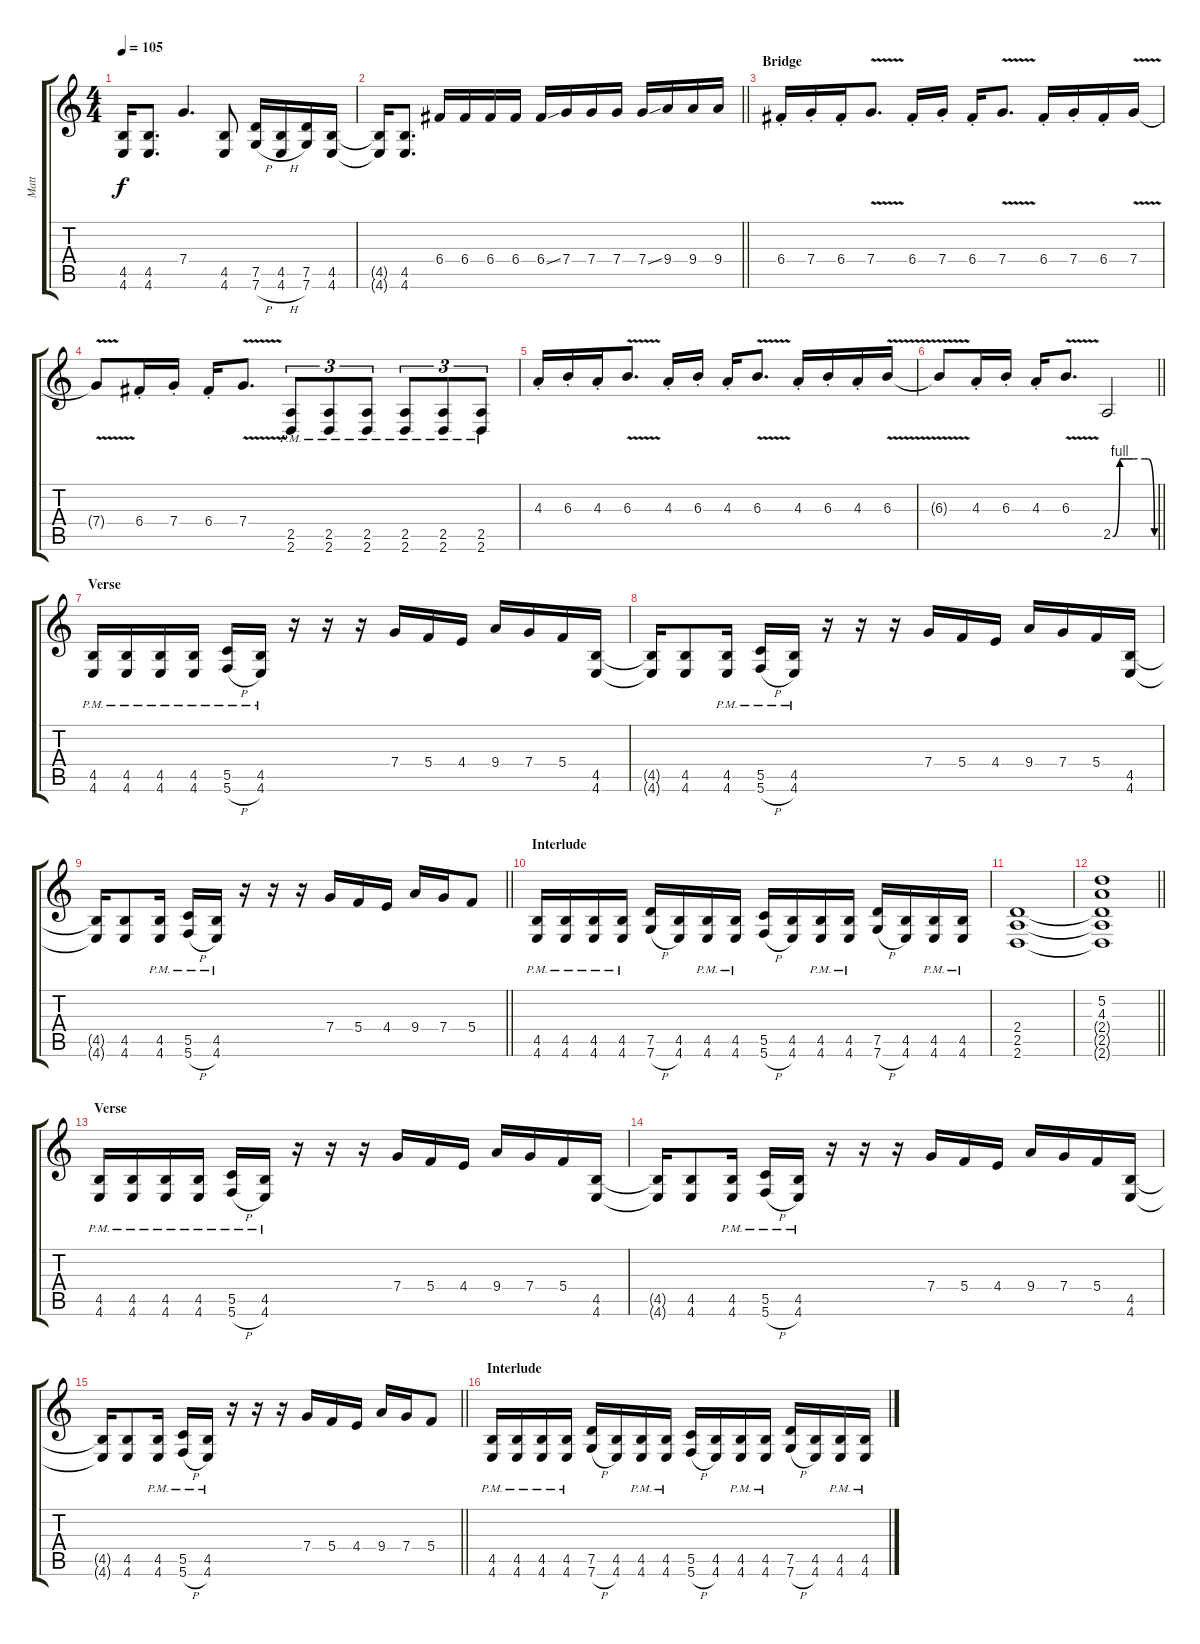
\track ("Matt" "Matt") {instrument distortionguitar}
\staff {score tabs}
\tuning (D4 A3 F3 C3 G2 C2) {hide}
\ts (4 4)
\tempo 105
\clef g2
\ks c
(4.5{t} 4.6{t}).16{dy f} (4.5 4.6).8{d} 7.4.4{d} (4.5 4.6).8 (7.5 7.6{h}).16 (4.5 4.6{h}).16 (7.5 7.6).16 (4.5 4.6).16 |
\barLineRight lightlight
(4.5{t} 4.6{t}).16 (4.5 4.6).8{d} 6.4.16 6.4.16 6.4.16 6.4.16 6.4{ss}.16 7.4.16 7.4.16 7.4.16 7.4{ss}.16 9.4.16 9.4.16 9.4.16 |
\section ("" "Bridge")
6.4{st}.16 7.4{st}.16 6.4{st}.16 7.4{v}.8{d} 6.4{st}.16 7.4{st}.16 6.4{st}.16 7.4{v}.8{d} 6.4{st}.16 7.4{st}.16 6.4{st}.16 7.4{v}.16 |
7.4{t}.8 6.4{st}.16 7.4{st}.16 6.4{st}.16 7.4{v}.8{d} (2.5{pm} 2.6{pm}).8{tu (3 2)} (2.5{pm} 2.6{pm}).8{tu (3 2)} (2.5{pm} 2.6{pm}).8{tu (3 2)} (2.5{pm} 2.6{pm}).8{tu (3 2)} (2.5{pm} 2.6{pm}).8{tu (3 2)} (2.5{pm} 2.6{pm}).8{tu (3 2)} |
4.3{st}.16 6.3{st}.16 4.3{st}.16 6.3{v}.8{d} 4.3{st}.16 6.3{st}.16 4.3{st}.16 6.3{v}.8{d} 4.3{st}.16 6.3{st}.16 4.3{st}.16 6.3{v}.16 |
\barLineRight lightlight
6.3{t}.8 4.3{st}.16 6.3{st}.16 4.3{st}.16 6.3{v}.8{d} 2.5{be (custom 0 0 10 4 20 4 30 4 46 4 50 4 60 0)}.2 |
\section ("" "Verse")
(4.5{pm} 4.6{pm}).16 (4.5{pm} 4.6{pm}).16 (4.5{pm} 4.6{pm}).16 (4.5{pm} 4.6{pm}).16 (5.5{pm} 5.6{h pm}).16 (4.5{pm} 4.6{pm}).16 r.16 r.16 r.16 7.4.16 5.4.16 4.4.16 9.4.16 7.4.16 5.4.16 (4.5 4.6).16 |
(4.5{t} 4.6{t}).16 (4.5 4.6).8 (4.5{pm} 4.6{pm}).16 (5.5{pm} 5.6{h pm}).16 (4.5{pm} 4.6{pm}).16 r.16 r.16 r.16 7.4.16 5.4.16 4.4.16 9.4.16 7.4.16 5.4.16 (4.5 4.6).16 |
\barLineRight lightlight
(4.5{t} 4.6{t}).16 (4.5 4.6).8 (4.5{pm} 4.6{pm}).16 (5.5{pm} 5.6{h pm}).16 (4.5{pm} 4.6{pm}).16 r.16 r.16 r.16 7.4.16 5.4.16 4.4.16 9.4.16 7.4.16 5.4.8 |
\section ("" "Interlude")
(4.5{pm} 4.6{pm}).16 (4.5{pm} 4.6{pm}).16 (4.5{pm} 4.6{pm}).16 (4.5{pm} 4.6{pm}).16 (7.5 7.6{h}).16 (4.5 4.6).16 (4.5{pm} 4.6{pm}).16 (4.5{pm} 4.6{pm}).16 (5.5 5.6{h}).16 (4.5 4.6).16 (4.5{pm} 4.6{pm}).16 (4.5{pm} 4.6{pm}).16 (7.5 7.6{h}).16 (4.5 4.6).16 (4.5{pm} 4.6{pm}).16 (4.5{pm} 4.6{pm}).16 |
(2.4 2.5 2.6).1 |
\barLineRight lightlight
(5.2 4.3 2.4{t} 2.5{t} 2.6{t}).1 |
\section ("" "Verse")
(4.5{pm} 4.6{pm}).16 (4.5{pm} 4.6{pm}).16 (4.5{pm} 4.6{pm}).16 (4.5{pm} 4.6{pm}).16 (5.5{pm} 5.6{h pm}).16 (4.5{pm} 4.6{pm}).16 r.16 r.16 r.16 7.4.16 5.4.16 4.4.16 9.4.16 7.4.16 5.4.16 (4.5 4.6).16 |
(4.5{t} 4.6{t}).16 (4.5 4.6).8 (4.5{pm} 4.6{pm}).16 (5.5{pm} 5.6{h pm}).16 (4.5{pm} 4.6{pm}).16 r.16 r.16 r.16 7.4.16 5.4.16 4.4.16 9.4.16 7.4.16 5.4.16 (4.5 4.6).16 |
\barLineRight lightlight
(4.5{t} 4.6{t}).16 (4.5 4.6).8 (4.5{pm} 4.6{pm}).16 (5.5{pm} 5.6{h pm}).16 (4.5{pm} 4.6{pm}).16 r.16 r.16 r.16 7.4.16 5.4.16 4.4.16 9.4.16 7.4.16 5.4.8 |
\section ("" "Interlude")
(4.5{pm} 4.6{pm}).16 (4.5{pm} 4.6{pm}).16 (4.5{pm} 4.6{pm}).16 (4.5{pm} 4.6{pm}).16 (7.5 7.6{h}).16 (4.5 4.6).16 (4.5{pm} 4.6{pm}).16 (4.5{pm} 4.6{pm}).16 (5.5 5.6{h}).16 (4.5 4.6).16 (4.5{pm} 4.6{pm}).16 (4.5{pm} 4.6{pm}).16 (7.5 7.6{h}).16 (4.5 4.6).16 (4.5{pm} 4.6{pm}).16 (4.5{pm} 4.6{pm}).16
